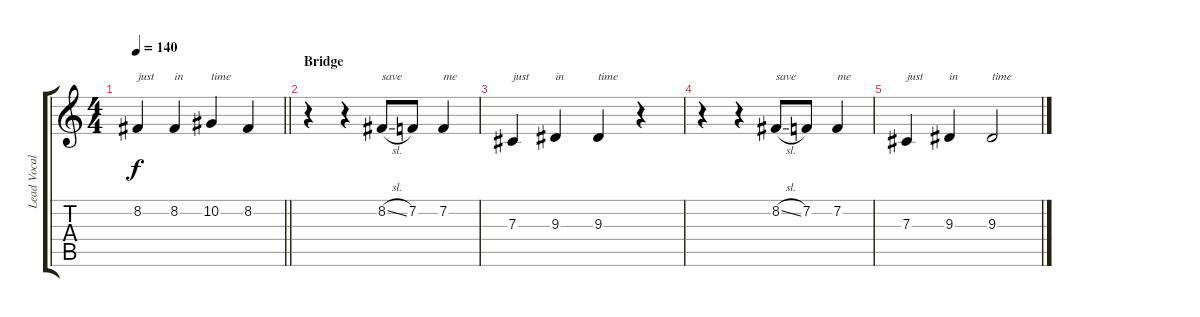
\track ("Lead Vocals (Chorus)" "Lead Vocal") {instrument lead2sawtooth}
\staff {score tabs}
\tuning (Eb4 Bb3 Gb3 Db3 Ab2 Db2) {hide}
\ts (4 4)
\tempo 140
\clef g2
\barLineRight lightlight
\ks c
8.2.4{txt "just" dy f} 8.2.4{txt "in"} 10.2.4{txt "time"} 8.2.4 |
\section ("" "Bridge")
r.4 r.4 8.2{sl}.8{txt "save"} 7.2.8 7.2.4{txt "me"} |
7.3.4{txt "just"} 9.3.4{txt "in"} 9.3.4{txt "time"} r.4 |
r.4 r.4 8.2{sl}.8{txt "save"} 7.2.8 7.2.4{txt "me"} |
7.3.4{txt "just"} 9.3.4{txt "in"} 9.3.2{txt "time"}
